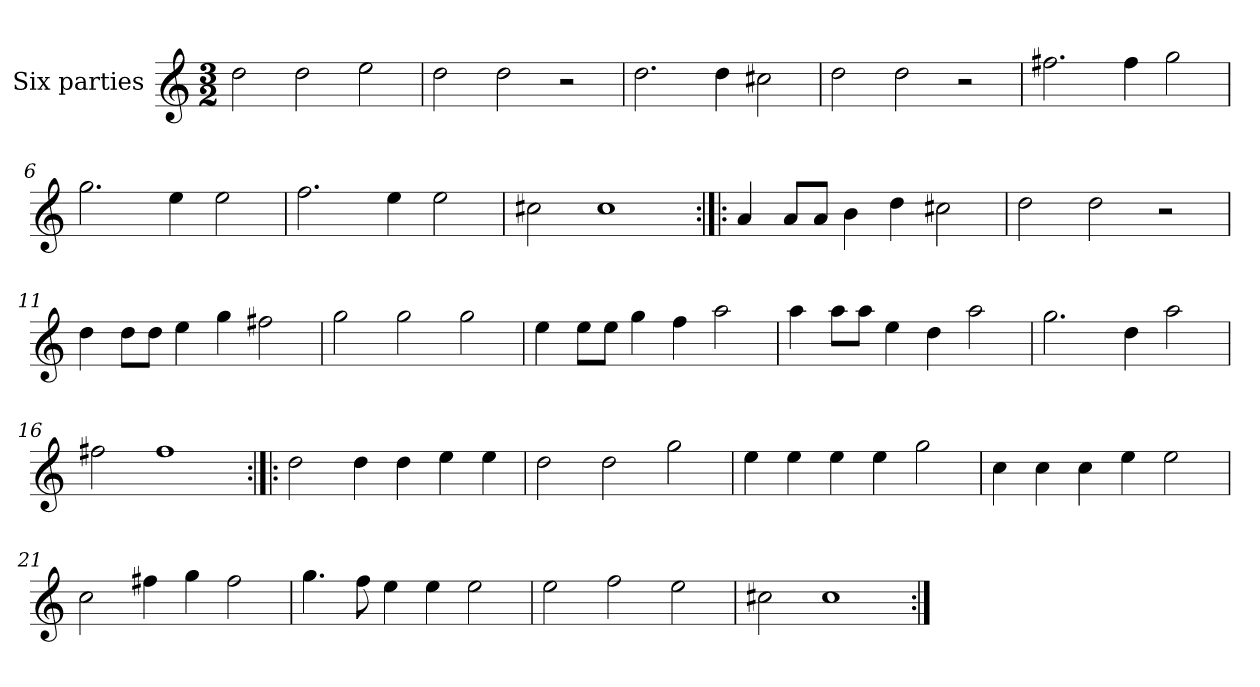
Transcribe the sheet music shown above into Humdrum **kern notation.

**kern
*part1
*staff1
*I"Six parties
*clefG2
*k[]
*M3/2
*MM180
=1
2dd\
2dd\
2ee\
=2
2dd\
2dd\
2r
=3
2.dd\
4dd\
2cc#X\
=4
2dd\
2dd\
2r
=5
2.ff#X\
4ff#\
2gg\
=6
2.gg\
4ee\
2ee\
=7
2.ff\
4ee\
2ee\
=8
2cc#X\
1cc#
=9:|!|:
4a/
8a/L
8a/J
4b\
4dd\
2cc#X\
=10
2dd\
2dd\
2r
=11
4dd\
8dd\L
8dd\J
4ee\
4gg\
2ff#X\
=12
2gg\
2gg\
2gg\
=13
4ee\
8ee\L
8ee\J
4gg\
4ff\
2aa\
=14
4aa\
8aa\L
8aa\J
4ee\
4dd\
2aa\
=15
2.gg\
4dd\
2aa\
=16
2ff#X\
1ff#
=17:|!|:
2dd\
4dd\
4dd\
4ee\
4ee\
=18
2dd\
2dd\
2gg\
=19
4ee\
4ee\
4ee\
4ee\
2gg\
=20
4cc\
4cc\
4cc\
4ee\
2ee\
=21
2cc\
4ff#X\
4gg\
2ff#\
=22
4.gg\
8ff\
4ee\
4ee\
2ee\
=23
2ee\
2ff\
2ee\
=24
2cc#X\
1cc#
=:|!
*-
